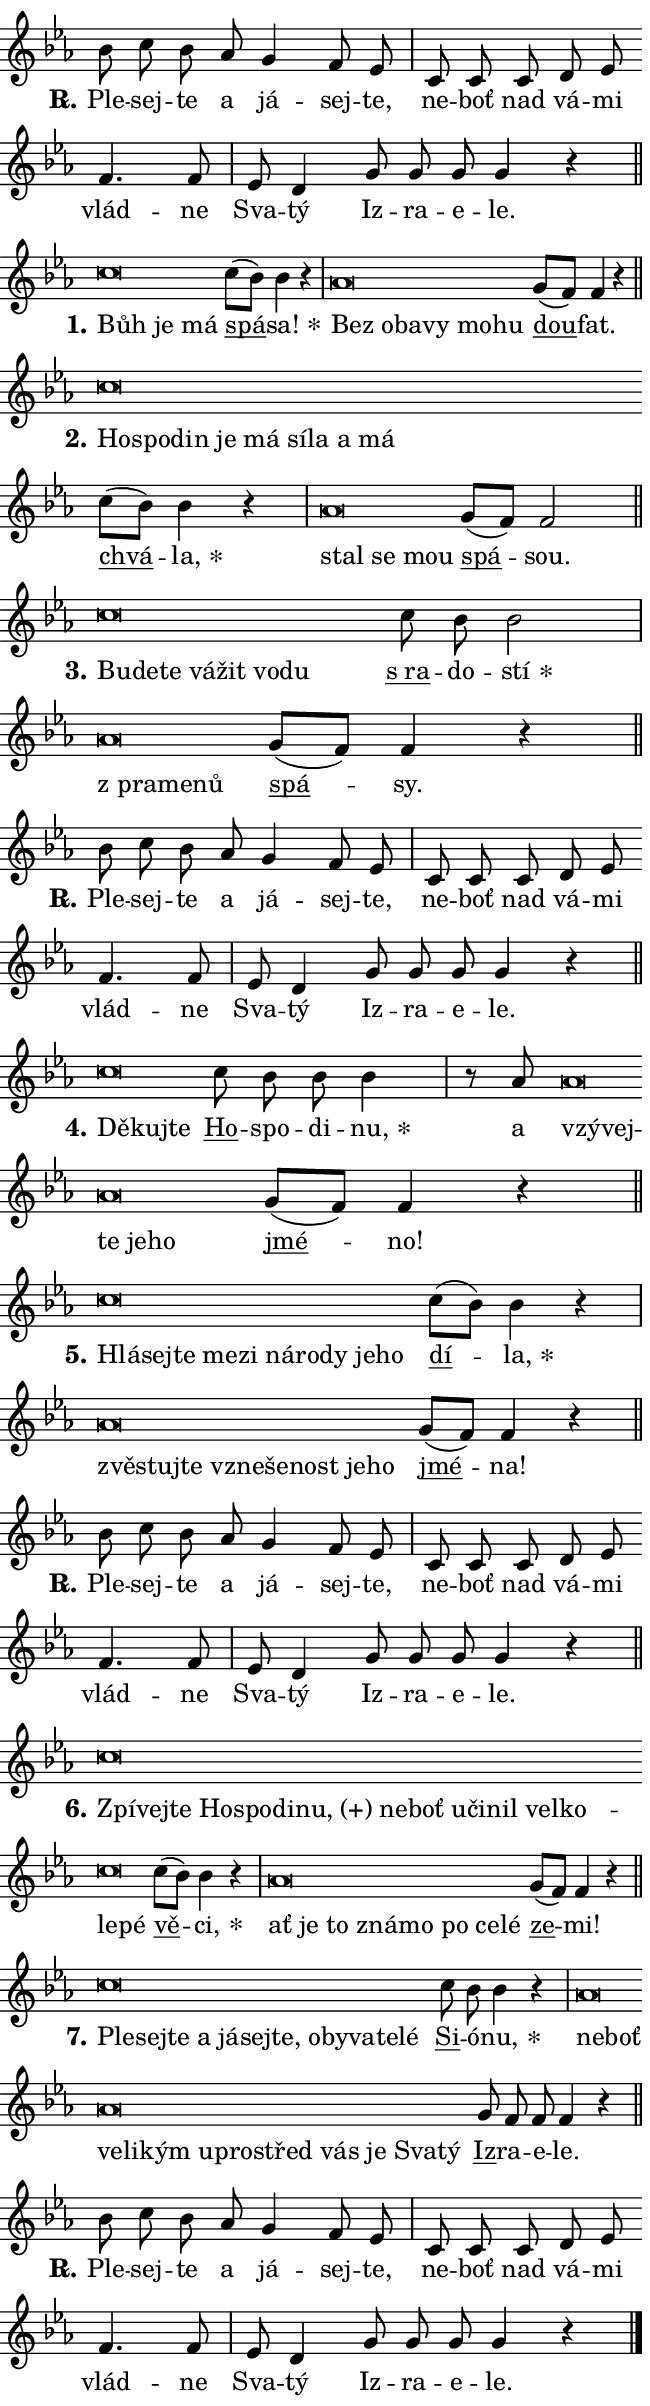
\version "2.24.0"
\header { tagline = "" }
\paper {
  indent = 0\cm
  top-margin = 0\cm
  right-margin = 0.13\cm % to fit lyric hyphens
  bottom-margin = 0\cm
  left-margin = 0\cm
  paper-width = 11\cm
  page-breaking = #ly:one-page-breaking
  system-system-spacing.basic-distance = #11
  score-system-spacing.basic-distance = #11
  ragged-last = ##f
}


%% Author: Thomas Morley
%% https://lists.gnu.org/archive/html/lilypond-user/2020-05/msg00002.html
#(define (line-position grob)
"Returns position of @var[grob} in current system:
   @code{'start}, if at first time-step
   @code{'end}, if at last time-step
   @code{'middle} otherwise
"
  (let* ((col (ly:item-get-column grob))
         (ln (ly:grob-object col 'left-neighbor))
         (rn (ly:grob-object col 'right-neighbor))
         (col-to-check-left (if (ly:grob? ln) ln col))
         (col-to-check-right (if (ly:grob? rn) rn col))
         (break-dir-left
           (and
             (ly:grob-property col-to-check-left 'non-musical #f)
             (ly:item-break-dir col-to-check-left)))
         (break-dir-right
           (and
             (ly:grob-property col-to-check-right 'non-musical #f)
             (ly:item-break-dir col-to-check-right))))
        (cond ((eqv? 1 break-dir-left) 'start)
              ((eqv? -1 break-dir-right) 'end)
              (else 'middle))))

#(define (tranparent-at-line-position vctor)
  (lambda (grob)
  "Relying on @code{line-position} select the relevant enry from @var{vctor}.
Used to determine transparency,"
    (case (line-position grob)
      ((end) (not (vector-ref vctor 0)))
      ((middle) (not (vector-ref vctor 1)))
      ((start) (not (vector-ref vctor 2))))))

noteHeadBreakVisibility =
#(define-music-function (break-visibility)(vector?)
"Makes @code{NoteHead}s transparent relying on @var{break-visibility}"
#{
  \override NoteHead.transparent =
    #(tranparent-at-line-position break-visibility)
#})

#(define delete-ledgers-for-transparent-note-heads
  (lambda (grob)
    "Reads whether a @code{NoteHead} is transparent.
If so this @code{NoteHead} is removed from @code{'note-heads} from
@var{grob}, which is supposed to be @code{LedgerLineSpanner}.
As a result ledgers are not printed for this @code{NoteHead}"
    (let* ((nhds-array (ly:grob-object grob 'note-heads))
           (nhds-list
             (if (ly:grob-array? nhds-array)
                 (ly:grob-array->list nhds-array)
                 '()))
           ;; Relies on the transparent-property being done before
           ;; Staff.LedgerLineSpanner.after-line-breaking is executed.
           ;; This is fragile ...
           (to-keep
             (remove
               (lambda (nhd)
                 (ly:grob-property nhd 'transparent #f))
               nhds-list)))
      ;; TODO find a better method to iterate over grob-arrays, similiar
      ;; to filter/remove etc for lists
      ;; For now rebuilt from scratch
      (set! (ly:grob-object grob 'note-heads)  '())
      (for-each
        (lambda (nhd)
          (ly:pointer-group-interface::add-grob grob 'note-heads nhd))
        to-keep))))

squashNotes = {
  \override NoteHead.X-extent = #'(-0.2 . 0.2)
  \override NoteHead.Y-extent = #'(-0.75 . 0)
  \override NoteHead.stencil =
    #(lambda (grob)
       (let ((pos (ly:grob-property grob 'staff-position)))
         (begin
           (if (< pos -7) (display "ERROR: Lower brevis then expected\n") (display ""))
           (if (<= pos -6) ly:text-interface::print ly:note-head::print))))
}
unSquashNotes = {
  \revert NoteHead.X-extent
  \revert NoteHead.Y-extent
  \revert NoteHead.stencil
}

hideNotes = \noteHeadBreakVisibility #begin-of-line-visible
unHideNotes = \noteHeadBreakVisibility #all-visible

% work-around for resetting accidentals
% https://lilypond.org/doc/v2.23/Documentation/notation/displaying-rhythms#unmetered-music
cadenzaMeasure = {
  \cadenzaOff
  \partial 1024 s1024
  \cadenzaOn
}

#(define-markup-command (accent layout props text) (markup?)
  "Underline accented syllable"
  (interpret-markup layout props
    #{\markup \override #'(offset . 4.3) \underline { #text }#}))

responsum = \markup \concat {
  "R" \hspace #-1.05 \path #0.1 #'((moveto 0 0.07) (lineto 0.9 0.8)) \hspace #0.05 "."
}

spaceSize = #0.6828661417322834 % exact space size for TeX Gyre Schola

\layout {
  \context {
    \Staff
    \remove "Time_signature_engraver"
    \override LedgerLineSpanner.after-line-breaking = #delete-ledgers-for-transparent-note-heads
  }
  \context {
    \Lyrics {
      \override LyricSpace.minimum-distance = \spaceSize
      \override LyricText.font-name = #"TeX Gyre Schola"
      \override LyricText.font-size = 1
      \override StanzaNumber.font-name = #"TeX Gyre Schola Bold"
      \override StanzaNumber.font-size = 1
    }
  }
  \context {
    \Score 
    \override NoteHead.text =
      #(lambda (grob) 
        (let ((pos (ly:grob-property grob 'staff-position)))
          #{\markup {
            \combine
              \halign #-0.55 \raise #(if (= pos -6) 0 0.5) \override #'(thickness . 2) \draw-line #'(3.2 . 0)
              \musicglyph "noteheads.sM1"
          }#}))
  }
}

% magnetic-lyrics.ily
%
%   written by
%     Jean Abou Samra <jean@abou-samra.fr>
%     Werner Lemberg <wl@gnu.org>
%
%   adapted by
%     Jiri Hon <jiri.hon@gmail.com>
%
% Version 2022-Apr-15

% https://www.mail-archive.com/lilypond-user@gnu.org/msg149350.html

#(define (Left_hyphen_pointer_engraver context)
   "Collect syllable-hyphen-syllable occurrences in lyrics and store
them in properties.  This engraver only looks to the left.  For
example, if the lyrics input is @code{foo -- bar}, it does the
following.

@itemize @bullet
@item
Set the @code{text} property of the @code{LyricHyphen} grob between
@q{foo} and @q{bar} to @code{foo}.

@item
Set the @code{left-hyphen} property of the @code{LyricText} grob with
text @q{foo} to the @code{LyricHyphen} grob between @q{foo} and
@q{bar}.
@end itemize

Use this auxiliary engraver in combination with the
@code{lyric-@/text::@/apply-@/magnetic-@/offset!} hook."
   (let ((hyphen #f)
         (text #f))
     (make-engraver
      (acknowledgers
       ((lyric-syllable-interface engraver grob source-engraver)
        (set! text grob)))
      (end-acknowledgers
       ((lyric-hyphen-interface engraver grob source-engraver)
        ;(when (not (grob::has-interface grob 'lyric-space-interface))
          (set! hyphen grob)));)
      ((stop-translation-timestep engraver)
       (when (and text hyphen)
         (ly:grob-set-object! text 'left-hyphen hyphen))
       (set! text #f)
       (set! hyphen #f)))))

#(define (lyric-text::apply-magnetic-offset! grob)
   "If the space between two syllables is less than the value in
property @code{LyricText@/.details@/.squash-threshold}, move the right
syllable to the left so that it gets concatenated with the left
syllable.

Use this function as a hook for
@code{LyricText@/.after-@/line-@/breaking} if the
@code{Left_@/hyphen_@/pointer_@/engraver} is active."
   (let ((hyphen (ly:grob-object grob 'left-hyphen #f)))
     (when hyphen
       (let ((left-text (ly:spanner-bound hyphen LEFT)))
         (when (grob::has-interface left-text 'lyric-syllable-interface)
           (let* ((common (ly:grob-common-refpoint grob left-text X))
                  (this-x-ext (ly:grob-extent grob common X))
                  (left-x-ext
                   (begin
                     ;; Trigger magnetism for left-text.
                     (ly:grob-property left-text 'after-line-breaking)
                     (ly:grob-extent left-text common X)))
                  ;; `delta` is the gap width between two syllables.
                  (delta (- (interval-start this-x-ext)
                            (interval-end left-x-ext)))
                  (details (ly:grob-property grob 'details))
                  (threshold (assoc-get 'squash-threshold details 0.2)))
             (when (< delta threshold)
               (let* (;; We have to manipulate the input text so that
                      ;; ligatures crossing syllable boundaries are not
                      ;; disabled.  For languages based on the Latin
                      ;; script this is essentially a beautification.
                      ;; However, for non-Western scripts it can be a
                      ;; necessity.
                      (lt (ly:grob-property left-text 'text))
                      (rt (ly:grob-property grob 'text))
                      (is-space (grob::has-interface hyphen 'lyric-space-interface))
                      (space (if is-space " " ""))
                      (extra-delta (if is-space spaceSize 0))
                      ;; Append new syllable.
                      (ltrt-space (if (and (string? lt) (string? rt))
                                (string-append lt space rt)
                                (make-concat-markup (list lt space rt))))
                      ;; Right-align `ltrt` to the right side.
                      (ltrt-space-markup (grob-interpret-markup
                               grob
                               (make-translate-markup
                                (cons (interval-length this-x-ext) 0)
                                (make-right-align-markup ltrt-space)))))
                 (begin
                   ;; Don't print `left-text`.
                   (ly:grob-set-property! left-text 'stencil #f)
                   ;; Set text and stencil (which holds all collected
                   ;; syllables so far) and shift it to the left.
                   (ly:grob-set-property! grob 'text ltrt-space)
                   (ly:grob-set-property! grob 'stencil ltrt-space-markup)
                   (ly:grob-translate-axis! grob (- (- delta extra-delta)) X))))))))))


#(define (lyric-hyphen::displace-bounds-first grob)
   ;; Make very sure this callback isn't triggered too early.
   (let ((left (ly:spanner-bound grob LEFT))
         (right (ly:spanner-bound grob RIGHT)))
     (ly:grob-property left 'after-line-breaking)
     (ly:grob-property right 'after-line-breaking)
     (ly:lyric-hyphen::print grob)))

squashThreshold = #0.4

\layout {
  \context {
    \Lyrics
    \consists #Left_hyphen_pointer_engraver
    \override LyricText.after-line-breaking =
      #lyric-text::apply-magnetic-offset!
    \override LyricHyphen.stencil = #lyric-hyphen::displace-bounds-first
    \override LyricText.details.squash-threshold = \squashThreshold
    \override LyricHyphen.minimum-distance = 0
    \override LyricHyphen.minimum-length = \squashThreshold
  }
}

squashText = \override LyricText.details.squash-threshold = 9999
unSquashText = \override LyricText.details.squash-threshold = \squashThreshold

leftText = \override LyricText.self-alignment-X = #LEFT
unLeftText = \revert LyricText.self-alignment-X

starOffset = #(lambda (grob) 
                (let ((x_offset (ly:self-alignment-interface::aligned-on-x-parent grob)))
                  (if (= x_offset 0) 0 (+ x_offset 1.2))))

star = #(define-music-function (syllable)(string?)
"Append star separator at the end of a syllable"
#{
  \once \override LyricText.X-offset = #starOffset
  \lyricmode { \markup {
    #syllable
    \override #'((font-name . "TeX Gyre Schola Bold")) \hspace #0.2 \lower #0.65 \larger "*"
  } }
#})

starAccent = #(define-music-function (syllable)(string?)
"Append star separator at the end of a syllable and make accent"
#{
  \once \override LyricText.X-offset = #starOffset
  \lyricmode { \markup {
    \accent #syllable
    \override #'((font-name . "TeX Gyre Schola Bold")) \hspace #0.2 \lower #0.65 \larger "*"
  } }
#})

breath = #(define-music-function (syllable)(string?)
"Append breathing indicator at the end of a syllable"
#{
  \lyricmode { \markup { #syllable "+" } }
#})

optionalBreath = #(define-music-function (syllable)(string?)
"Append optional breathing indicator at the end of a syllable"
#{
  \lyricmode { \markup { #syllable "(+)" } }
#})


\score {
    <<
        \new Voice = "melody" { \cadenzaOn \key es \major \relative { bes'8 c bes as g4 f8 es \cadenzaMeasure \bar "|" c c \bar "" c d es \bar "" f4. f8 \cadenzaMeasure \bar "|" es d4 \bar "" g8 g g g4 r \cadenzaMeasure \bar "||" \break } }
        \new Lyrics \lyricsto "melody" { \lyricmode { \set stanza = \responsum
Ple -- sej -- te a já -- sej -- te, ne -- boť nad vá -- mi vlád -- ne Sva -- tý Iz -- ra -- e -- le. } }
    >>
    \layout {}
}

\score {
    <<
        \new Voice = "melody" { \cadenzaOn \key es \major \relative { \squashNotes c''\breve*1/16 \hideNotes \breve*1/16 \breve*1/16 \bar "" \unHideNotes \unSquashNotes \bar "" c8[( bes)] bes4 r \cadenzaMeasure \bar "|" \squashNotes as\breve*1/16 \hideNotes \breve*1/16 \bar "" \breve*1/16 \bar "" \breve*1/16 \bar "" \breve*1/16 \breve*1/16 \bar "" \unHideNotes \unSquashNotes \bar "" g8[( f)] f4 r \cadenzaMeasure \bar "||" \break } }
        \new Lyrics \lyricsto "melody" { \lyricmode { \set stanza = "1."
\leftText Bůh \squashText je má \unLeftText \unSquashText \markup \accent spá -- \star sa! \leftText Bez \squashText o -- ba -- vy mo -- hu \unLeftText \unSquashText \markup \accent dou -- fat. } }
    >>
    \layout {}
}

\score {
    <<
        \new Voice = "melody" { \cadenzaOn \key es \major \relative { \squashNotes c''\breve*1/16 \hideNotes \breve*1/16 \bar "" \breve*1/16 \bar "" \breve*1/16 \bar "" \breve*1/16 \bar "" \breve*1/16 \bar "" \breve*1/16 \bar "" \breve*1/16 \breve*1/16 \bar "" \unHideNotes \unSquashNotes \bar "" c8[( bes)] bes4 r \cadenzaMeasure \bar "|" \squashNotes as\breve*1/16 \hideNotes \breve*1/16 \breve*1/16 \bar "" \unHideNotes \unSquashNotes \bar "" g8[( f)] f2 \cadenzaMeasure \bar "||" \break } }
        \new Lyrics \lyricsto "melody" { \lyricmode { \set stanza = "2."
\leftText Ho -- \squashText spo -- din je má sí -- la a má \unLeftText \unSquashText \markup \accent chvá -- \star la, \leftText stal \squashText se mou \unLeftText \unSquashText \markup \accent spá -- sou. } }
    >>
    \layout {}
}

\score {
    <<
        \new Voice = "melody" { \cadenzaOn \key es \major \relative { \squashNotes c''\breve*1/16 \hideNotes \breve*1/16 \bar "" \breve*1/16 \bar "" \breve*1/16 \bar "" \breve*1/16 \bar "" \breve*1/16 \breve*1/16 \bar "" \unHideNotes \unSquashNotes \bar "" c8 bes bes2 \cadenzaMeasure \bar "|" \squashNotes as\breve*1/16 \hideNotes \breve*1/16 \breve*1/16 \bar "" \unHideNotes \unSquashNotes \bar "" g8[( f)] f4 r \cadenzaMeasure \bar "||" \break } }
        \new Lyrics \lyricsto "melody" { \lyricmode { \set stanza = "3."
\leftText Bu -- \squashText de -- te vá -- žit vo -- du \unLeftText \unSquashText \markup \accent "s ra" -- do -- \star stí \leftText "z pra" -- \squashText me -- nů \unLeftText \unSquashText \markup \accent spá -- sy. } }
    >>
    \layout {}
}

\score {
    <<
        \new Voice = "melody" { \cadenzaOn \key es \major \relative { bes'8 c bes as g4 f8 es \cadenzaMeasure \bar "|" c c \bar "" c d es \bar "" f4. f8 \cadenzaMeasure \bar "|" es d4 \bar "" g8 g g g4 r \cadenzaMeasure \bar "||" \break } }
        \new Lyrics \lyricsto "melody" { \lyricmode { \set stanza = \responsum
Ple -- sej -- te a já -- sej -- te, ne -- boť nad vá -- mi vlád -- ne Sva -- tý Iz -- ra -- e -- le. } }
    >>
    \layout {}
}

\score {
    <<
        \new Voice = "melody" { \cadenzaOn \key es \major \relative { \squashNotes c''\breve*1/16 \hideNotes \breve*1/16 \breve*1/16 \bar "" \unHideNotes \unSquashNotes \bar "" c8 bes bes bes4 \cadenzaMeasure \bar "|" r8 as \squashNotes as\breve*1/16 \hideNotes \breve*1/16 \bar "" \breve*1/16 \bar "" \breve*1/16 \breve*1/16 \bar "" \unHideNotes \unSquashNotes \bar "" g8[( f)] f4 r \cadenzaMeasure \bar "||" \break } }
        \new Lyrics \lyricsto "melody" { \lyricmode { \set stanza = "4."
\leftText Dě -- \squashText kuj -- te \unLeftText \unSquashText \markup \accent Ho -- spo -- di -- \star nu, a \leftText vzý -- \squashText vej -- te je -- ho \unLeftText \unSquashText \markup \accent jmé -- no! } }
    >>
    \layout {}
}

\score {
    <<
        \new Voice = "melody" { \cadenzaOn \key es \major \relative { \squashNotes c''\breve*1/16 \hideNotes \breve*1/16 \bar "" \breve*1/16 \bar "" \breve*1/16 \bar "" \breve*1/16 \bar "" \breve*1/16 \bar "" \breve*1/16 \bar "" \breve*1/16 \bar "" \breve*1/16 \breve*1/16 \bar "" \unHideNotes \unSquashNotes \bar "" c8[( bes)] bes4 r \cadenzaMeasure \bar "|" \squashNotes as\breve*1/16 \hideNotes \breve*1/16 \bar "" \breve*1/16 \bar "" \breve*1/16 \bar "" \breve*1/16 \bar "" \breve*1/16 \bar "" \breve*1/16 \breve*1/16 \bar "" \unHideNotes \unSquashNotes \bar "" g8[( f)] f4 r \cadenzaMeasure \bar "||" \break } }
        \new Lyrics \lyricsto "melody" { \lyricmode { \set stanza = "5."
\leftText Hlá -- \squashText sej -- te me -- zi ná -- ro -- dy je -- ho \unLeftText \unSquashText \markup \accent dí -- \star la, \leftText zvě -- \squashText stuj -- te vzne -- še -- nost je -- ho \unLeftText \unSquashText \markup \accent jmé -- na! } }
    >>
    \layout {}
}

\score {
    <<
        \new Voice = "melody" { \cadenzaOn \key es \major \relative { bes'8 c bes as g4 f8 es \cadenzaMeasure \bar "|" c c \bar "" c d es \bar "" f4. f8 \cadenzaMeasure \bar "|" es d4 \bar "" g8 g g g4 r \cadenzaMeasure \bar "||" \break } }
        \new Lyrics \lyricsto "melody" { \lyricmode { \set stanza = \responsum
Ple -- sej -- te a já -- sej -- te, ne -- boť nad vá -- mi vlád -- ne Sva -- tý Iz -- ra -- e -- le. } }
    >>
    \layout {}
}

\score {
    <<
        \new Voice = "melody" { \cadenzaOn \key es \major \relative { \squashNotes c''\breve*1/16 \hideNotes \breve*1/16 \bar "" \breve*1/16 \bar "" \breve*1/16 \bar "" \breve*1/16 \bar "" \breve*1/16 \bar "" \breve*1/16 \bar "" \breve*1/16 \bar "" \breve*1/16 \bar "" \breve*1/16 \bar "" \breve*1/16 \bar "" \breve*1/16 \bar "" \breve*1/16 \bar "" \breve*1/16 \bar "" \breve*1/16 \breve*1/16 \bar "" \unHideNotes \unSquashNotes \bar "" c8[( bes)] bes4 r \cadenzaMeasure \bar "|" \squashNotes as\breve*1/16 \hideNotes \breve*1/16 \bar "" \breve*1/16 \bar "" \breve*1/16 \bar "" \breve*1/16 \bar "" \breve*1/16 \bar "" \breve*1/16 \breve*1/16 \bar "" \unHideNotes \unSquashNotes \bar "" g8[( f)] f4 r \cadenzaMeasure \bar "||" \break } }
        \new Lyrics \lyricsto "melody" { \lyricmode { \set stanza = "6."
\leftText Zpí -- \squashText vej -- te Ho -- spo -- di -- \optionalBreath nu, ne -- boť u -- či -- nil vel -- ko -- le -- pé \unLeftText \unSquashText \markup \accent vě -- \star ci, \leftText ať \squashText je to zná -- mo po ce -- lé \unLeftText \unSquashText \markup \accent ze -- mi! } }
    >>
    \layout {}
}

\score {
    <<
        \new Voice = "melody" { \cadenzaOn \key es \major \relative { \squashNotes c''\breve*1/16 \hideNotes \breve*1/16 \bar "" \breve*1/16 \bar "" \breve*1/16 \bar "" \breve*1/16 \bar "" \breve*1/16 \bar "" \breve*1/16 \bar "" \breve*1/16 \bar "" \breve*1/16 \bar "" \breve*1/16 \bar "" \breve*1/16 \breve*1/16 \bar "" \unHideNotes \unSquashNotes \bar "" c8 bes bes4 r \cadenzaMeasure \bar "|" \squashNotes as\breve*1/16 \hideNotes \breve*1/16 \bar "" \breve*1/16 \bar "" \breve*1/16 \bar "" \breve*1/16 \bar "" \breve*1/16 \bar "" \breve*1/16 \bar "" \breve*1/16 \bar "" \breve*1/16 \bar "" \breve*1/16 \bar "" \breve*1/16 \breve*1/16 \bar "" \unHideNotes \unSquashNotes \bar "" g8 f f f4 r \cadenzaMeasure \bar "||" \break } }
        \new Lyrics \lyricsto "melody" { \lyricmode { \set stanza = "7."
\leftText Ple -- \squashText sej -- te a já -- sej -- te, o -- by -- va -- te -- lé \unLeftText \unSquashText \markup \accent Si -- ó -- \star nu, \leftText ne -- \squashText boť ve -- li -- kým u -- pro -- střed vás je Sva -- tý \unLeftText \unSquashText \markup \accent Iz -- ra -- e -- le. } }
    >>
    \layout {}
}

\score {
    <<
        \new Voice = "melody" { \cadenzaOn \key es \major \relative { bes'8 c bes as g4 f8 es \cadenzaMeasure \bar "|" c c \bar "" c d es \bar "" f4. f8 \cadenzaMeasure \bar "|" es d4 \bar "" g8 g g g4 r \cadenzaMeasure \bar "||" \break } \bar "|." }
        \new Lyrics \lyricsto "melody" { \lyricmode { \set stanza = \responsum
Ple -- sej -- te a já -- sej -- te, ne -- boť nad vá -- mi vlád -- ne Sva -- tý Iz -- ra -- e -- le. } }
    >>
    \layout {}
}
